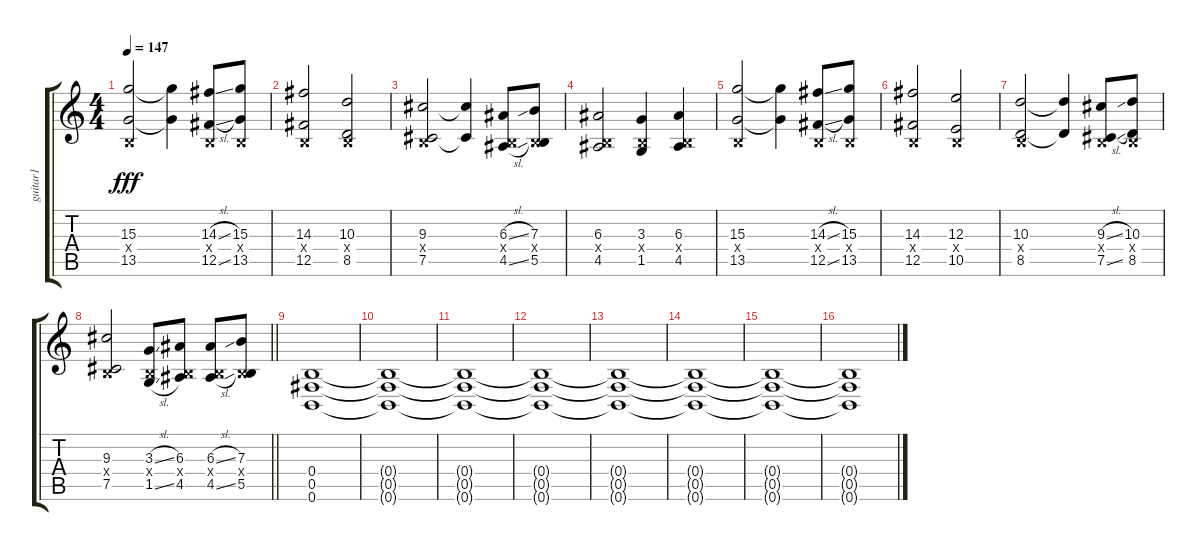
\track ("guitar1" "guitar1") {instrument distortionguitar}
\staff {score tabs}
\tuning (Db4 Ab3 E3 B2 Gb2 B1) {hide}
\ts (4 4)
\section ("" "")
\tempo 147
\clef g2
\ks c
(15.3 0.4{x} 13.5).2{dy fff} (15.3{t} 13.5{t}).4 (14.3{sl} 0.4{x} 12.5{sl}).8 (15.3 0.4{x} 13.5).8 |
(14.3 0.4{x} 12.5).2 (10.3 0.4{x} 8.5).2 |
(9.3 0.4{x} 7.5).2 (9.3{t} 7.5{t}).4 (6.3{sl} 0.4{x} 4.5{sl}).8 (7.3 0.4{x} 5.5).8 |
(6.3 0.4{x} 4.5).2 (3.3 0.4{x} 1.5).4 (6.3 0.4{x} 4.5).4 |
(15.3 0.4{x} 13.5).2 (15.3{t} 13.5{t}).4 (14.3{sl} 0.4{x} 12.5{sl}).8 (15.3 0.4{x} 13.5).8 |
(14.3 0.4{x} 12.5).2 (12.3 0.4{x} 10.5).2 |
(10.3 0.4{x} 8.5).2 (10.3{t} 8.5{t}).4 (9.3{sl} 0.4{x} 7.5{sl}).8 (10.3 0.4{x} 8.5).8 |
\barLineRight lightlight
(9.3 0.4{x} 7.5).2 (3.3{sl} 0.4{x} 1.5{sl}).8 (6.3 0.4{x} 4.5).8 (6.3{sl} 0.4{x} 4.5{sl}).8 (7.3 0.4{x} 5.5).8 |
\section ("" "")
(0.4 0.5 0.6).1 |
(0.4{t} 0.5{t} 0.6{t}).1 |
(0.4{t} 0.5{t} 0.6{t}).1 |
(0.4{t} 0.5{t} 0.6{t}).1 |
(0.4{t} 0.5{t} 0.6{t}).1 |
(0.4{t} 0.5{t} 0.6{t}).1 |
(0.4{t} 0.5{t} 0.6{t}).1 |
(0.4{t} 0.5{t} 0.6{t}).1
